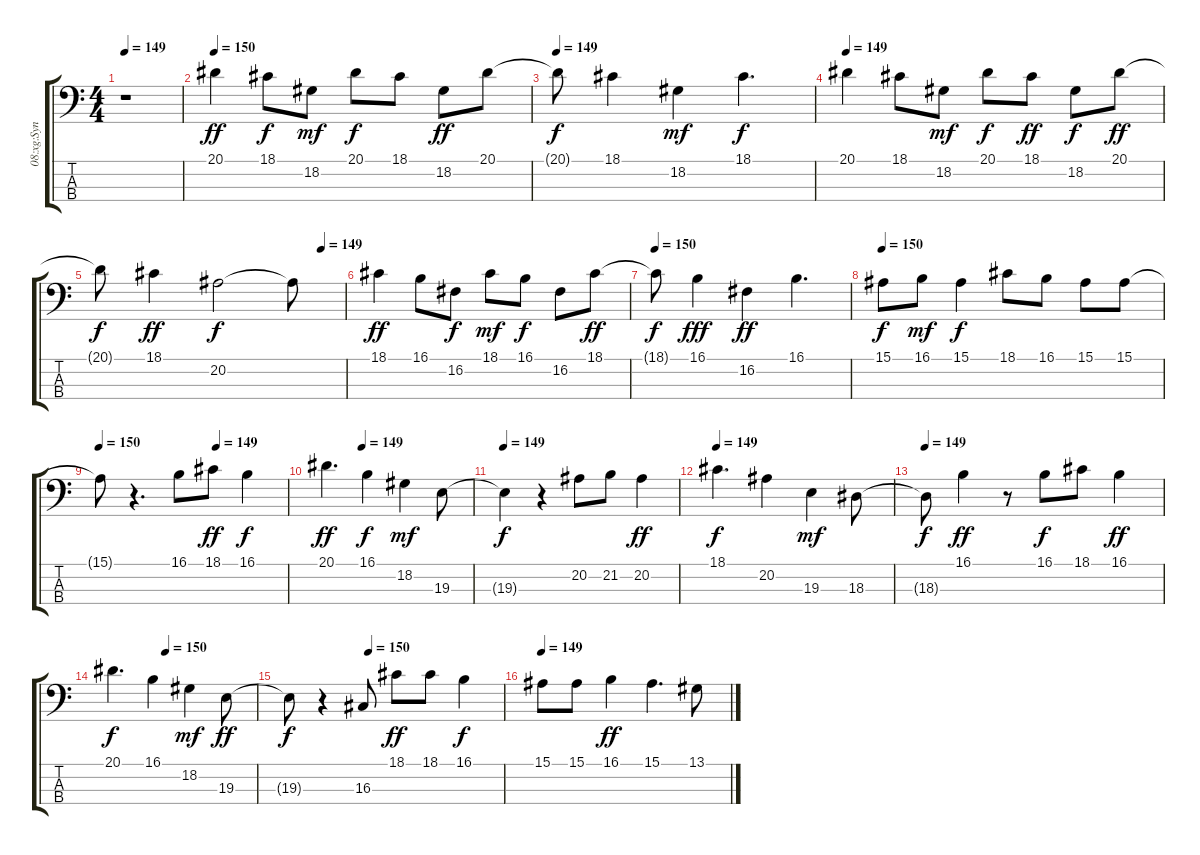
\track ("08:xg:Syn Bass1 Dark" "08:xg:Syn ") {instrument lead6voice}
\staff {score tabs}
\tuning (G2 D2 A1 E1) {hide}
\ts (4 4)
\tempo 149
\clef f4
\ks c
r.1{dy f} |
\tempo 150
20.1.4{dy ff} 18.1.8{dy f} 18.2.8{dy mf} 20.1.8{dy f} 18.1.8 18.2.8{dy ff} 20.1.8 |
\tempo 149
20.1{t}.8{dy f} 18.1.4 18.2.4{dy mf} 18.1.4{d dy f} |
\tempo 149
20.1.4 18.1.8 18.2.8{dy mf} 20.1.8{dy f} 18.1.8{dy ff} 18.2.8{dy f} 20.1.8{dy ff} |
\tempo (149 0.90625)
20.1{t}.8{dy f} 18.1.4{dy ff} 20.2.2{dy f} 20.2{t}.8 |
18.1.4{dy ff} 16.1.8 16.2.8{dy f} 18.1.8{dy mf} 16.1.8{dy f} 16.2.8 18.1.8{dy ff} |
\tempo 150
18.1{t}.8{dy f} 16.1.4{dy fff} 16.2.4{dy ff} 16.1.4{d} |
\tempo 150
15.1.8{dy f} 16.1.8{dy mf} 15.1.4{dy f} 18.1.8 16.1.8 15.1.8 15.1.8 |
\tempo 150
\tempo (149 0.625)
15.1{t}.8 r.4{d} 16.1.8 18.1.8{dy ff} 16.1.4{dy f} |
\tempo (149 0.25)
20.1.4{d dy ff} 16.1.4{dy f} 18.2.4{dy mf} 19.3.8 |
\tempo 149
19.3{t}.4{dy f} r.4 20.2.8 21.2.8 20.2.4{dy ff} |
\tempo 149
18.1.4{d dy f} 20.2.4 19.3.4{dy mf} 18.3.8 |
\tempo 149
18.3{t}.8{dy f} 16.1.4{dy ff} r.8 16.1.8{dy f} 18.1.8 16.1.4{dy ff} |
\tempo (150 0.375)
20.1.4{d dy f} 16.1.4 18.2.4{dy mf} 19.3.8{dy ff} |
\tempo (150 0.375)
19.3{t}.8{dy f} r.4 16.3.8 18.1.8{dy ff} 18.1.8 16.1.4{dy f} |
\tempo 149
15.1.8 15.1.8 16.1.4{dy ff} 15.1.4{d} 13.1.8
